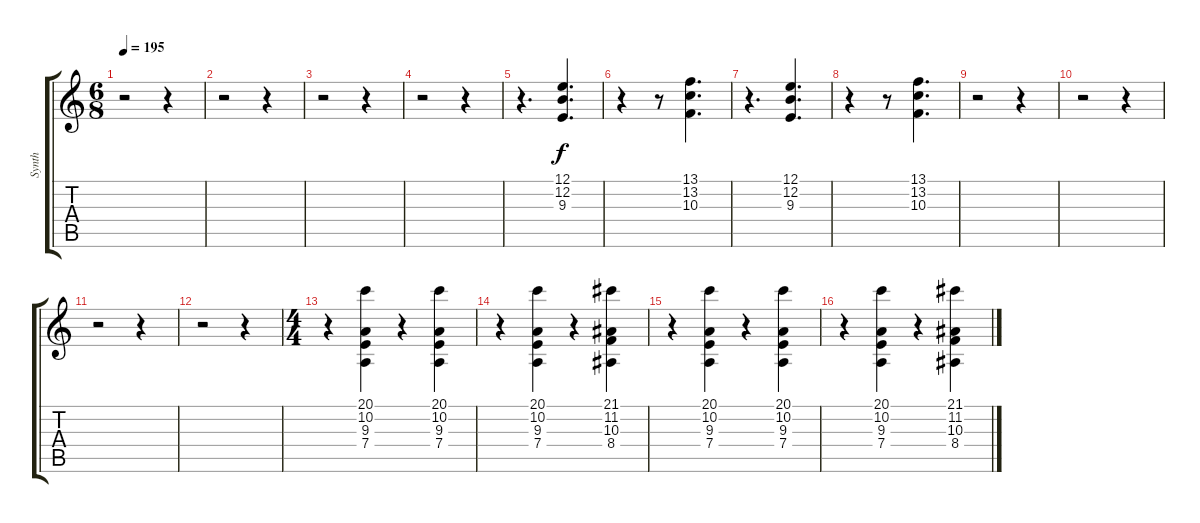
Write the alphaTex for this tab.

\track ("Synth" "Synth") {instrument stringensemble1}
\staff {score tabs}
\tuning (E4 B3 G3 D3 A2 E2) {hide}
\ts (6 8)
\tempo 195
\clef g2
\ks c
r.2{dy f} r.4 |
r.2 r.4 |
r.2 r.4 |
r.2 r.4 |
r.4{d volume 10} (12.1 12.2 9.3).4{d} |
r.4 r.8 (13.1 13.2 10.3).4{d} |
r.4{d} (12.1 12.2 9.3).4{d} |
r.4 r.8 (13.1 13.2 10.3).4{d} |
r.2 r.4 |
r.2 r.4 |
r.2 r.4 |
r.2 r.4 |
\ts (4 4)
r.4 (20.1 10.2 9.3 7.4).4 r.4 (20.1 10.2 9.3 7.4).4 |
r.4 (20.1 10.2 9.3 7.4).4 r.4 (21.1 11.2 10.3 8.4).4 |
r.4 (20.1 10.2 9.3 7.4).4 r.4 (20.1 10.2 9.3 7.4).4 |
r.4 (20.1 10.2 9.3 7.4).4 r.4 (21.1 11.2 10.3 8.4).4
